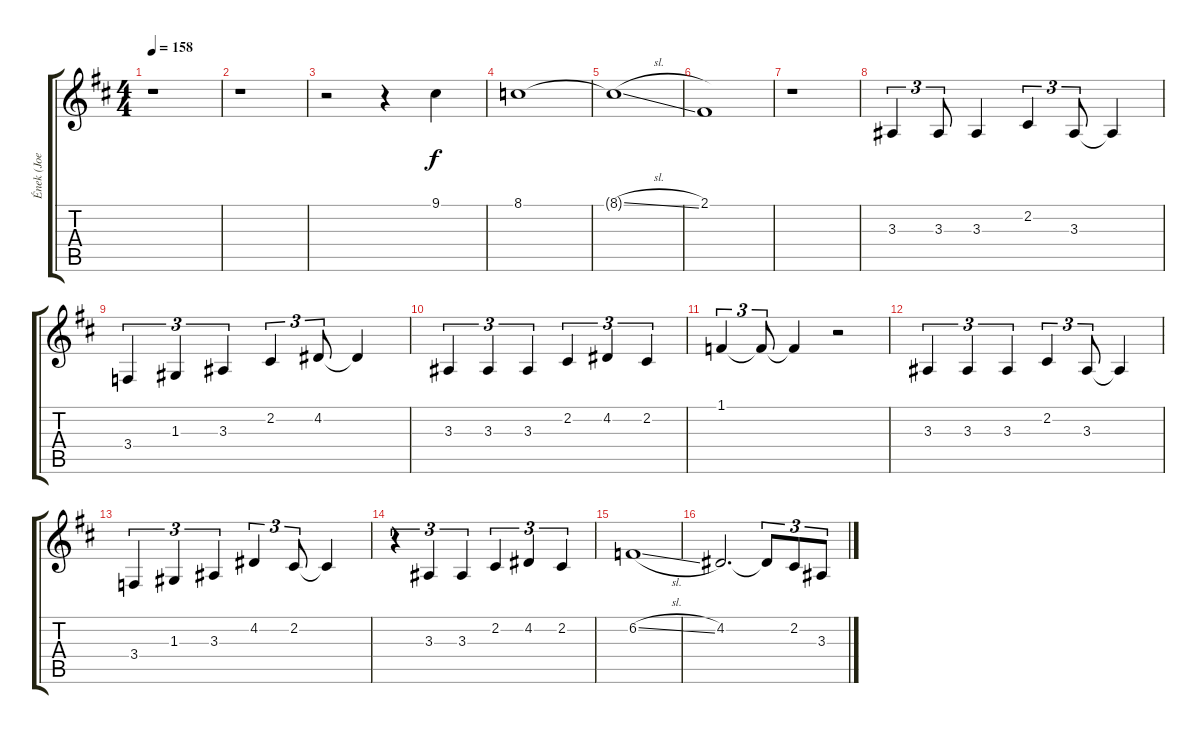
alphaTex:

\track ("Ének (Joe Lynn Turner)" "Ének (Joe ") {instrument lead2sawtooth}
\staff {score tabs}
\tuning (E4 B3 G3 D3 A2 E2) {hide}
\ts (4 4)
\tempo 158
\clef g2
\ks d
r.1{dy f} |
r.1 |
r.2 r.4 9.1.4 |
8.1.1 |
8.1{sl t}.1 |
2.1.1 |
r.1 |
3.3.4{tu (3 2) volume 16} 3.3.8{tu (3 2)} 3.3.4 2.2.4{tu (3 2)} 3.3.8{tu (3 2)} 3.3{t}.4 |
3.4.4{tu (3 2)} 1.3.4{tu (3 2)} 3.3.4{tu (3 2)} 2.2.4{tu (3 2)} 4.2.8{tu (3 2)} 4.2{t}.4 |
3.3.4{tu (3 2)} 3.3.4{tu (3 2)} 3.3.4{tu (3 2)} 2.2.4{tu (3 2)} 4.2.4{tu (3 2)} 2.2.4{tu (3 2)} |
1.1.4{tu (3 2)} 1.1{t}.8{tu (3 2)} 1.1{t}.4 r.2 |
3.3.4{tu (3 2)} 3.3.4{tu (3 2)} 3.3.4{tu (3 2)} 2.2.4{tu (3 2)} 3.3.8{tu (3 2)} 3.3{t}.4 |
3.4.4{tu (3 2)} 1.3.4{tu (3 2)} 3.3.4{tu (3 2)} 4.2.4{tu (3 2)} 2.2.8{tu (3 2)} 2.2{t}.4 |
r.4{tu (3 2)} 3.3.4{tu (3 2)} 3.3.4{tu (3 2)} 2.2.4{tu (3 2)} 4.2.4{tu (3 2)} 2.2.4{tu (3 2)} |
6.2{sl}.1 |
4.2.2{d} 4.2{t}.8{tu (3 2)} 2.2.8{tu (3 2)} 3.3.8{tu (3 2)}
